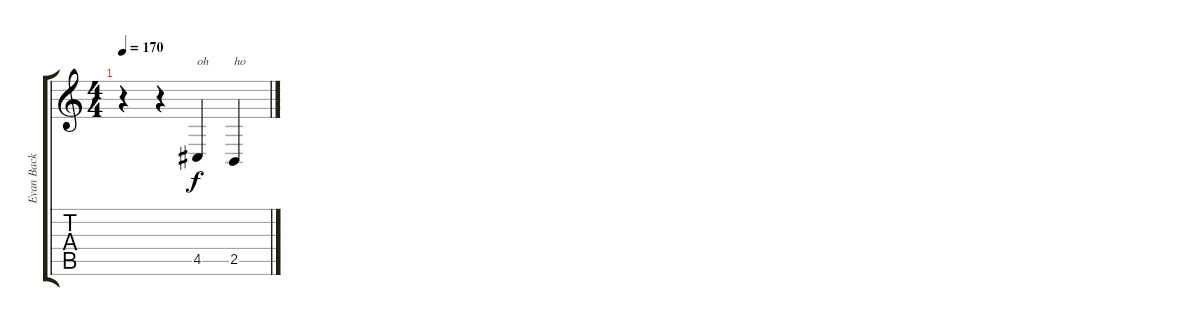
\track ("Evan Back Vocals" "Evan Back ") {instrument lead6voice}
\staff {score tabs}
\tuning (E4 B3 G3 D3 A2 E2) {hide}
\ts (4 4)
\tempo 170
\clef g2
\ks c
r.4{dy f} r.4 4.5.4{txt "oh"} 2.5.4{txt "ho"}
